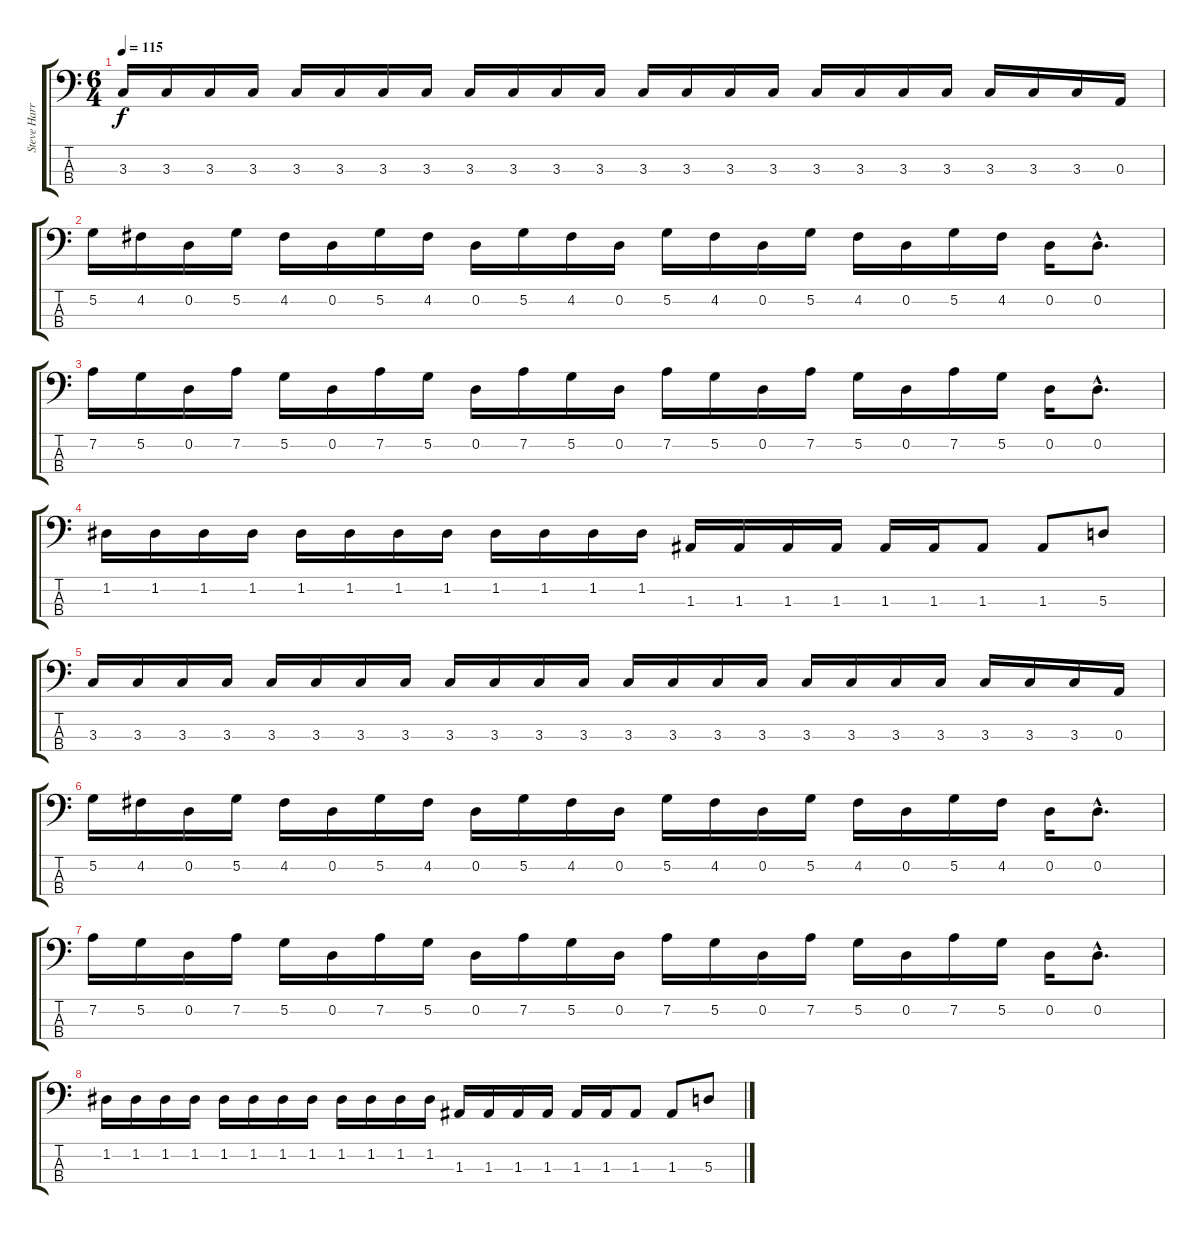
\track ("Steve Harris" "Steve Harr") {instrument electricbassfinger}
\staff {score tabs}
\tuning (G2 D2 A1 E1) {hide}
\ts (6 4)
\tempo 115
\clef f4
\ks c
3.3.16{dy f} 3.3.16 3.3.16 3.3.16 3.3.16 3.3.16 3.3.16 3.3.16 3.3.16 3.3.16 3.3.16 3.3.16 3.3.16 3.3.16 3.3.16 3.3.16 3.3.16 3.3.16 3.3.16 3.3.16 3.3.16 3.3.16 3.3.16 0.3.16 |
5.2.16 4.2.16 0.2.16 5.2.16 4.2.16 0.2.16 5.2.16 4.2.16 0.2.16 5.2.16 4.2.16 0.2.16 5.2.16 4.2.16 0.2.16 5.2.16 4.2.16 0.2.16 5.2.16 4.2.16 0.2.16 0.2{hac}.8{d} |
7.2.16 5.2.16 0.2.16 7.2.16 5.2.16 0.2.16 7.2.16 5.2.16 0.2.16 7.2.16 5.2.16 0.2.16 7.2.16 5.2.16 0.2.16 7.2.16 5.2.16 0.2.16 7.2.16 5.2.16 0.2.16 0.2{hac}.8{d} |
1.2.16 1.2.16 1.2.16 1.2.16 1.2.16 1.2.16 1.2.16 1.2.16 1.2.16 1.2.16 1.2.16 1.2.16 1.3.16 1.3.16 1.3.16 1.3.16 1.3.16 1.3.16 1.3.8 1.3.8 5.3.8 |
3.3.16 3.3.16 3.3.16 3.3.16 3.3.16 3.3.16 3.3.16 3.3.16 3.3.16 3.3.16 3.3.16 3.3.16 3.3.16 3.3.16 3.3.16 3.3.16 3.3.16 3.3.16 3.3.16 3.3.16 3.3.16 3.3.16 3.3.16 0.3.16 |
5.2.16 4.2.16 0.2.16 5.2.16 4.2.16 0.2.16 5.2.16 4.2.16 0.2.16 5.2.16 4.2.16 0.2.16 5.2.16 4.2.16 0.2.16 5.2.16 4.2.16 0.2.16 5.2.16 4.2.16 0.2.16 0.2{hac}.8{d} |
7.2.16 5.2.16 0.2.16 7.2.16 5.2.16 0.2.16 7.2.16 5.2.16 0.2.16 7.2.16 5.2.16 0.2.16 7.2.16 5.2.16 0.2.16 7.2.16 5.2.16 0.2.16 7.2.16 5.2.16 0.2.16 0.2{hac}.8{d} |
1.2.16 1.2.16 1.2.16 1.2.16 1.2.16 1.2.16 1.2.16 1.2.16 1.2.16 1.2.16 1.2.16 1.2.16 1.3.16 1.3.16 1.3.16 1.3.16 1.3.16 1.3.16 1.3.8 1.3.8 5.3.8
